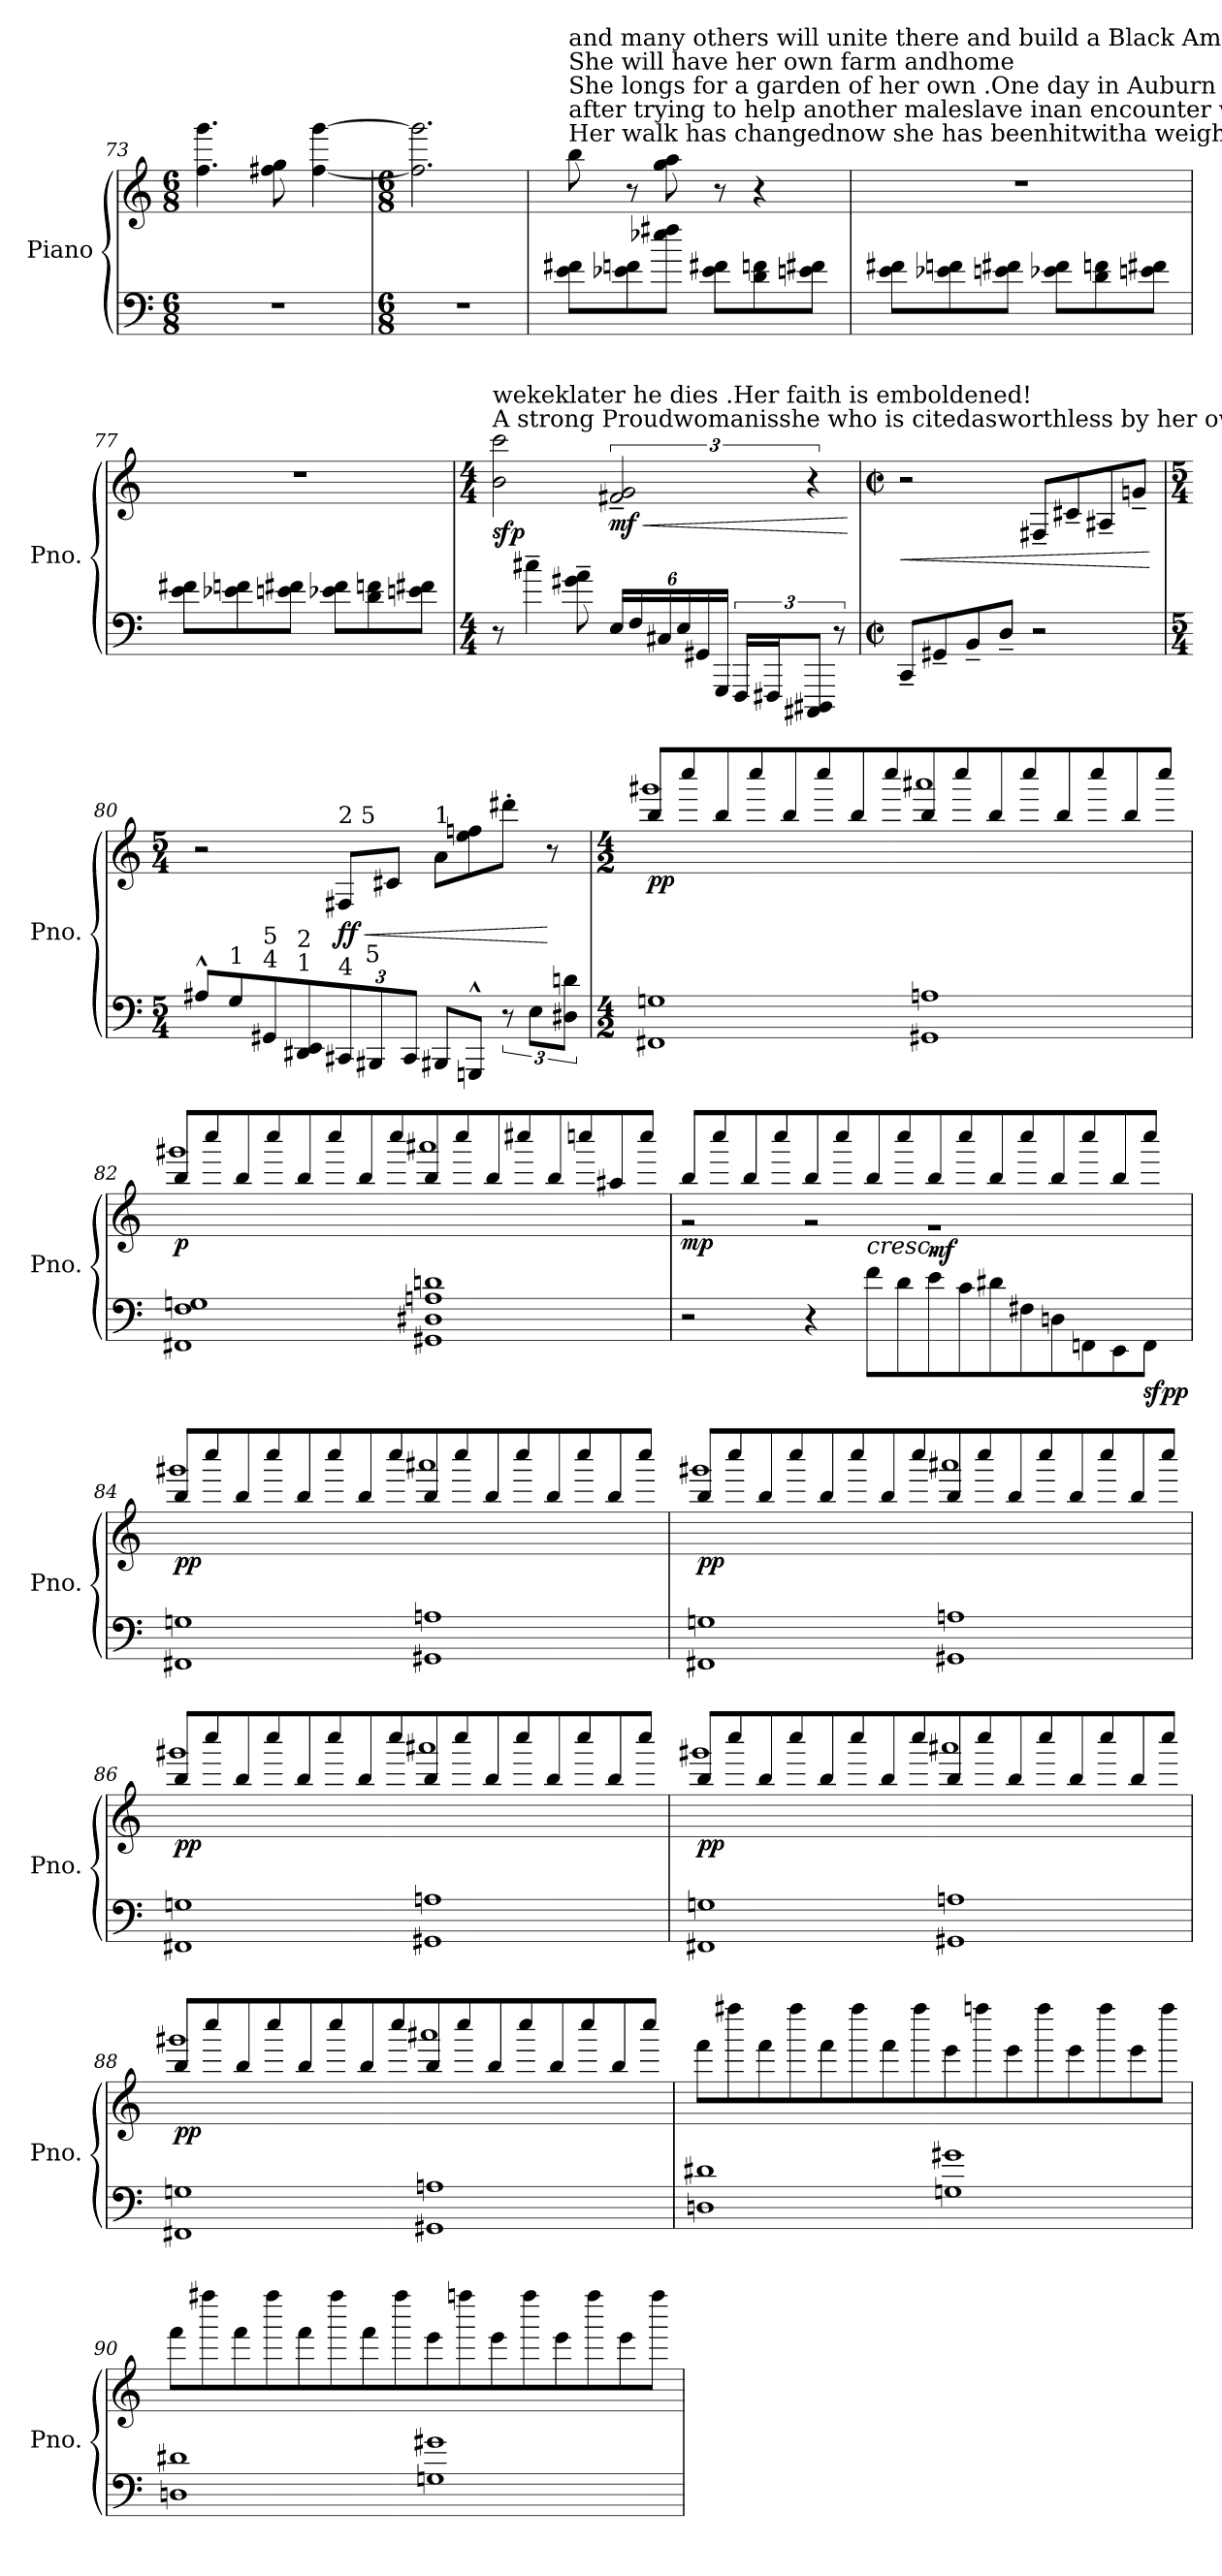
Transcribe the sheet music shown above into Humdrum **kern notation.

**kern	**kern	**dynam
*part1	*part1	*part1
*staff2	*staff1	*staff1/2
*I"Piano	*	*
*I'Pno.	*	*
*clefF4	*clefG2	*
*k[]	*k[]	*
*M6/8	*M6/8	*
=73	=73	=73
2.r	4.ff\ 4.ggg\	.
.	8ff#X\ 8gg\	.
.	[4ff#\ [4ggg\	.
=74	=74	=74
*M6/8	*M6/8	*
2.r	2.ff#\] 2.ggg\]	.
=75	=75	=75
!	!LO:TX:a:t=Her  walk  has changednow  she  has  beenhitwitha weight	!
!	!LO:TX:a:t=after  trying to help  another maleslave  inan encounter with his  owner .	!
!	!LO:TX:a:t=She  longs  for   a  garden  of  her  own  .One  day  in  Auburn	!
!	!LO:TX:a:t=She  will have her own farm andhome	!
!	!LO:TX:a:t=and many others will unite  there and build  a Black Americancommunity .	!
8e\ 8f#X\L	8bb\	.
8e-X\ 8fn\	8r	.
8ee-X\ 8ff#X\J	8gg\ 8aa\	.
8e-\ 8f#X\L	8r	.
8d\ 8fn\	4r	.
8en\ 8f#X\J	.	.
=76	=76	=76
8e\ 8f#X\L	2.r	.
8e-X\ 8fn\	.	.
8en\ 8f#X\J	.	.
8e-X\ 8f#\L	.	.
8d\ 8fn\	.	.
8en\ 8f#X\J	.	.
!!LO:LB:g=z
=77	=77	=77
8e\ 8f#X\L	2.r	.
8e-X\ 8fn\	.	.
8en\ 8f#X\J	.	.
8e-X\ 8f#\L	.	.
8d\ 8fn\	.	.
8en\ 8f#X\J	.	.
=78	=78	=78
*M4/4	*M4/4	*
!	!LO:TX:a:t=A  strong Proudwomanisshe who is citedasworthless by her  owner  whoseeks tosale her  she begs  god  for his  death  .A	!
!	!LO:TX:a:t=wekeklater he  dies .Her faith is  emboldened!	!
!	!	!LO:DY:b
8r	2b\ 2ccc\	sfp
4cc#X~\	.	.
8g#X\~ 8a\~	.	.
!	!	!LO:HP:b
!	!	!LO:DY:n=1:b
24E/LL	3f#X/~ 3g/~	< mf
24F/	.	.
24C#X/	.	.
24E/	.	.
24GG#X/	.	.
24GGG/JJ	.	.
24FFF/LL	.	.
24FFF#X/J	.	.
12CCC#X/ 12DDD#X/J	6r	.
12r	.	.
.	.	[
=79	=79	=79
*M2/2	*M2/2	*
*met(c|)	*met(c|)	*
!	!	!LO:HP:b
8CC~/L	2r	<
8GG#X~/	.	.
8BB~/	.	.
8D~/J	.	.
2r	8F#X~/L	.
.	8c#X~/	.
.	8A#X~/	.
.	8gn~/J	.
.	.	[
!!LO:LB:g=z
=80	=80	=80
*M5/4	*M5/4	*
*	*MM240	*
8A#X^^/L	2r	.
!LO:TX:a:t=1	!	!
8G/	.	.
!LO:TX:a:t=4	!	!
!LO:TX:a:t=5	!	!
8GG#X/	.	.
!LO:TX:a:t=1	!	!
!LO:TX:a:t=2	!	!
8DD#X/ 8EE/	.	.
*Xbrackettup	*	*
!	!LO:TX:a:t=2          5	!
!LO:TX:a:t=4	!	!
!	!	!LO:HP:b
!	!	!LO:DY:n=1:b
12CC#X/	8F#X/L	< ff
!LO:TX:a:t=5	!	!
12BBB#X/	.	.
.	8c#X/J	.
12CC#/J	.	.
!	!LO:TX:a:t=1	!
8BBB#X/L	8a\L	.
8GGGn^^/J	8ee\ 8ffn\	.
*brackettup	*	*
12r	8ddd#X'\J	.
12E\L	.	.
.	8r	[
12D#X\ 12dn\J	.	.
=81	=81	=81
*M4/2	*M4/2	*
*	*MM320	*
*	*^	*
!	!	!	!LO:DY:b
1FF#X 1Gn	8bb/L	1ggg#X	pp
.	8cccc/	.	.
.	8bb/	.	.
.	8cccc/	.	.
.	8bb/	.	.
.	8cccc/	.	.
.	8bb/	.	.
.	8cccc/	.	.
1GG#X 1An	8bb/	1aaa#X	.
.	8cccc/	.	.
.	8bb/	.	.
.	8cccc/	.	.
.	8bb/	.	.
.	8cccc/	.	.
.	8bb/	.	.
.	8cccc/J	.	.
!!LO:LB:g=z	!!
=82	=82	=82	=82
!	!	!	!LO:DY:b
1FF#X 1F 1Gn	8bb/L	1ggg#X	p
.	8cccc/	.	.
.	8bb/	.	.
.	8cccc/	.	.
.	8bb/	.	.
.	8cccc/	.	.
.	8bb/	.	.
.	8cccc/	.	.
1GG#X 1D#X 1An 1dn	8bb/	1aaa#X	.
.	8cccc/	.	.
.	8bb/	.	.
.	8cccc#X/	.	.
.	8bb/	.	.
.	8ccccn/	.	.
.	8aa#X/	.	.
.	8cccc/J	.	.
=83	=83	=83	=83
!	!	!	!LO:DY:b
2r	8bb/L	2r	mp
.	8cccc/	.	.
.	8bb/	.	.
.	8cccc/	.	.
4r	8bb/	2r	.
.	8cccc/	.	.
!	!	!	!LO:HP:b
8f\L	8bb/	.	<
8d\	8cccc/	.	.
!	!	!	!LO:DY:b
8e\	8bb/	1r	mf
8c\	8cccc/	.	.
8d#X\	8bb/	.	.
8F#X\	8cccc/	.	.
8Dn\	8bb/	.	.
8FFn\	8cccc/	.	.
8EE\	8bb/	.	.
!	!	!	!LO:DY:b=2
8FF\J	8cccc/J	.	sfpp
*	*v	*v	*
.	.	[
!!LO:LB:g=z
=84	=84	=84
*	*^	*
!	!	!	!LO:DY:b
1FF#X 1Gn	8bb/L	1ggg#X	pp
.	8cccc/	.	.
.	8bb/	.	.
.	8cccc/	.	.
.	8bb/	.	.
.	8cccc/	.	.
.	8bb/	.	.
.	8cccc/	.	.
1GG#X 1An	8bb/	1aaa#X	.
.	8cccc/	.	.
.	8bb/	.	.
.	8cccc/	.	.
.	8bb/	.	.
.	8cccc/	.	.
.	8bb/	.	.
.	8cccc/J	.	.
=85	=85	=85	=85
!	!	!	!LO:DY:b
1FF#X 1Gn	8bb/L	1ggg#X	pp
.	8cccc/	.	.
.	8bb/	.	.
.	8cccc/	.	.
.	8bb/	.	.
.	8cccc/	.	.
.	8bb/	.	.
.	8cccc/	.	.
1GG#X 1An	8bb/	1aaa#X	.
.	8cccc/	.	.
.	8bb/	.	.
.	8cccc/	.	.
.	8bb/	.	.
.	8cccc/	.	.
.	8bb/	.	.
.	8cccc/J	.	.
!!LO:PB:g=z	!!
=86	=86	=86	=86
!	!	!	!LO:DY:b
1FF#X 1Gn	8bb/L	1ggg#X	pp
.	8cccc/	.	.
.	8bb/	.	.
.	8cccc/	.	.
.	8bb/	.	.
.	8cccc/	.	.
.	8bb/	.	.
.	8cccc/	.	.
1GG#X 1An	8bb/	1aaa#X	.
.	8cccc/	.	.
.	8bb/	.	.
.	8cccc/	.	.
.	8bb/	.	.
.	8cccc/	.	.
.	8bb/	.	.
.	8cccc/J	.	.
=87	=87	=87	=87
!	!	!	!LO:DY:b
1FF#X 1Gn	8bb/L	1ggg#X	pp
.	8cccc/	.	.
.	8bb/	.	.
.	8cccc/	.	.
.	8bb/	.	.
.	8cccc/	.	.
.	8bb/	.	.
.	8cccc/	.	.
1GG#X 1An	8bb/	1aaa#X	.
.	8cccc/	.	.
.	8bb/	.	.
.	8cccc/	.	.
.	8bb/	.	.
.	8cccc/	.	.
.	8bb/	.	.
.	8cccc/J	.	.
!!LO:LB:g=z	!!
=88	=88	=88	=88
!	!	!	!LO:DY:b
1FF#X 1Gn	8bb/L	1ggg#X	pp
.	8cccc/	.	.
.	8bb/	.	.
.	8cccc/	.	.
.	8bb/	.	.
.	8cccc/	.	.
.	8bb/	.	.
.	8cccc/	.	.
1GG#X 1An	8bb/	1aaa#X	.
.	8cccc/	.	.
.	8bb/	.	.
.	8cccc/	.	.
.	8bb/	.	.
.	8cccc/	.	.
.	8bb/	.	.
.	8cccc/J	.	.
*	*v	*v	*
=89	=89	=89
1Dn 1d#X	8fff\L	.
.	8ffff#X\	.
.	8fff\	.
.	8ffff#\	.
.	8fff\	.
.	8ffff#\	.
.	8fff\	.
.	8ffff#\	.
1Gn 1g#X	8eee\	.
.	8ffffn\	.
.	8eee\	.
.	8ffff\	.
.	8eee\	.
.	8ffff\	.
.	8eee\	.
.	8ffff\J	.
!!LO:LB:g=z
=90	=90	=90
1Dn 1d#X	8fff\L	.
.	8ffff#X\	.
.	8fff\	.
.	8ffff#\	.
.	8fff\	.
.	8ffff#\	.
.	8fff\	.
.	8ffff#\	.
1Gn 1g#X	8eee\	.
.	8ffffn\	.
.	8eee\	.
.	8ffff\	.
.	8eee\	.
.	8ffff\	.
.	8eee\	.
.	8ffff\J	.
=	=	=
*-	*-	*-
